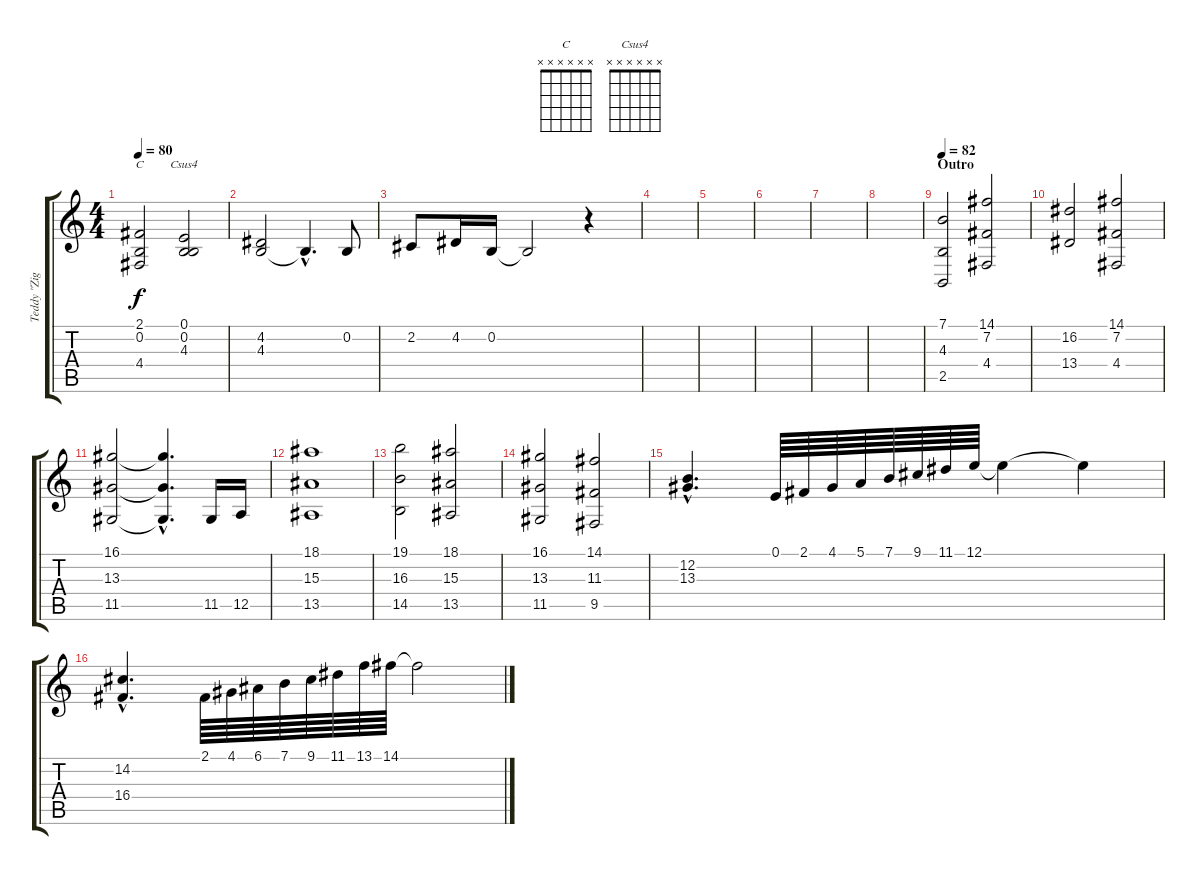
\track ("Teddy \"Zig Zag\"" "Teddy \"Zig") {instrument synthstrings1}
\staff {score tabs}
\tuning (E4 B3 G3 D3 A2 E2) {hide}
\chord ("C" x x x x x x)
\chord ("Csus4" x x x x x x)
\ts (4 4)
\tempo 80
\clef g2
\ks c
(2.1 0.2 4.4).2{ch "C" dy f volume 12 instrument choiraahs} (0.1 0.2 4.3).2{ch "Csus4"} |
(4.2 4.3).2 4.3{hac t}.4{d} 0.2.8 |
2.2.8 4.2.16 0.2.16 0.2{t}.2 r.4 |
|
|
|
|
|
\section ("" "Outro")
\tempo 82
(7.1 4.3 2.5).2 (14.1 7.2 4.4).2 |
(16.2 13.4).2 (14.1 7.2 4.4).2 |
(16.1 13.3 11.5).2 (16.1{hac t} 13.3{hac t} 11.5{hac t}).4{d} 11.5.16 12.5.16 |
(18.1 15.3 13.5).1 |
(19.1 16.3 14.5).2 (18.1 15.3 13.5).2 |
(16.1 13.3 11.5).2 (14.1 11.3 9.5).2 |
(12.2{hac} 13.3{hac}).4{d volume 16 instrument stringensemble1} 0.1.64 2.1.64 4.1.64 5.1.64 7.1.64 9.1.64 11.1.64 12.1.64 12.1{t}.4 12.1{t}.4 |
(14.2{hac} 16.4{hac}).4{d} 2.1.64 4.1.64 6.1.64 7.1.64 9.1.64 11.1.64 13.1.64 14.1.64 14.1{t}.2
